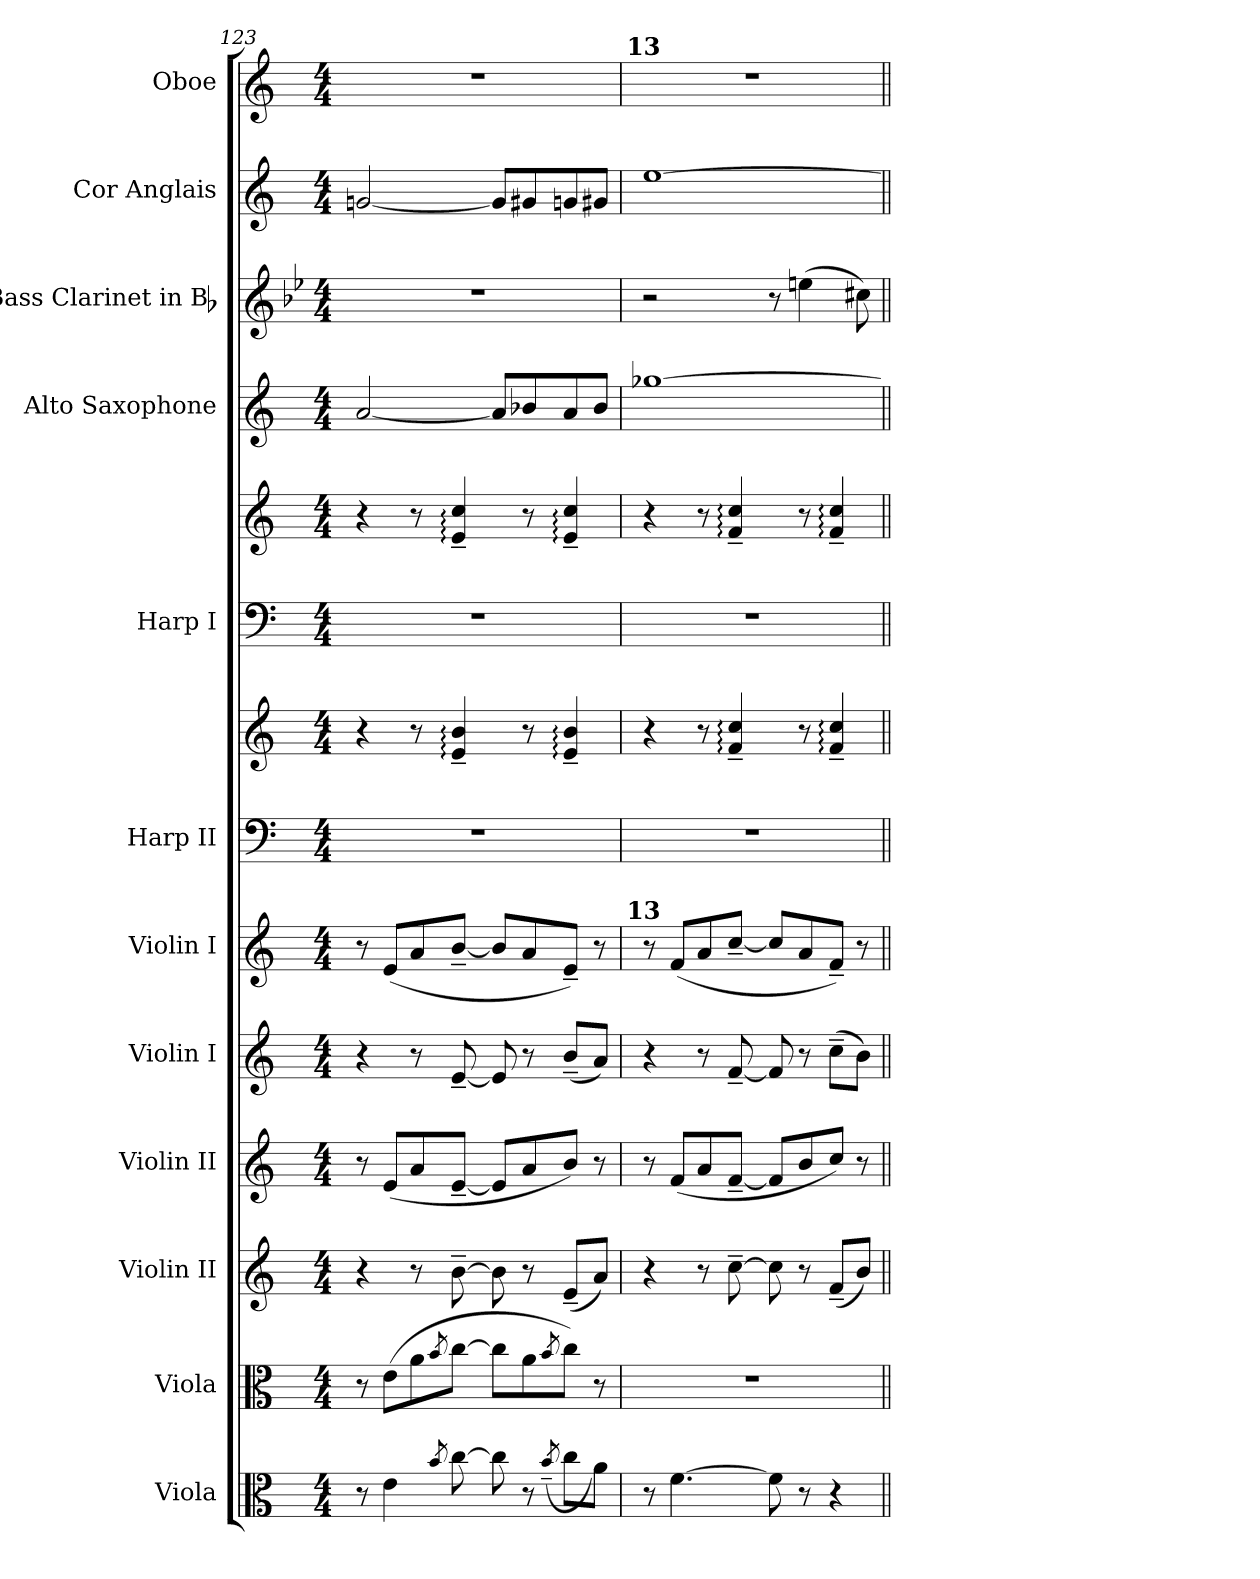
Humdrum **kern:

**kern	**kern	**kern	**kern	**kern	**kern	**kern	**kern	**kern	**kern	**kern	**kern	**kern	**kern
*part12	*part11	*part10	*part9	*part8	*part7	*part6	*part6	*part5	*part5	*part4	*part3	*part2	*part1
*staff14	*staff13	*staff12	*staff11	*staff10	*staff9	*staff8	*staff7	*staff6	*staff5	*staff4	*staff3	*staff2	*staff1
*I"Viola	*I"Viola	*I"Violin II	*I"Violin II	*I"Violin I	*I"Violin I	*I"Harp II	*	*I"Harp I	*	*I"Alto Saxophone	*I"Bass Clarinet in Bb	*I"Cor Anglais	*I"Oboe
*I'Vla.	*I'Vla.	*I'Vln. II	*I'Vln. II	*I'Vln. I	*I'Vln. I	*I'Hp.	*	*I'Hp.	*	*I'Alto Sax.	*I'B. Cl.	*I'C. A.	*I'Ob.
*clefC3	*clefC3	*clefG2	*clefG2	*clefG2	*clefG2	*clefF4	*clefG2	*clefF4	*clefG2	*clefG2	*clefG2	*clefG2	*clefG2
*	*	*	*	*	*	*	*	*	*	*ITrd5c9	*ITrd8c14	*ITrd4c7	*
*k[]	*k[]	*k[]	*k[]	*k[]	*k[]	*k[]	*k[]	*k[]	*k[]	*k[b-e-a-]	*k[b-e-]	*k[b-]	*k[]
*M4/4	*M4/4	*M4/4	*M4/4	*M4/4	*M4/4	*M4/4	*M4/4	*M4/4	*M4/4	*M4/4	*M4/4	*M4/4	*M4/4
=123	=123	=123	=123	=123	=123	=123	=123	=123	=123	=123	=123	=123	=123
8r	8r	4r	8r	4r	8r	1r	4r	1r	4r	[<2ci/	1r	[<2cni/	1r
4ei\	(8ei\L	.	(8ei/L	.	(8ei/L	.	.	.	.	.	.	.	.
.	8ai\	8r	8ai/	8r	8ai/	.	8r	.	8r	.	.	.	.
8qbi/	8qbi/	.	.	.	.	.	.	.	.	.	.	.	.
[>8cci\	[>8cci\J	[>8b~i\	[<8e~i/J	[<8e~i/	[<8b~i/J	.	4ei/:~ 4bi:~	.	4ei/:~ 4cci:~	.	.	.	.
8cci\]	8cci\L]	8bi\]	8ei/L]	8ei/]	8bi/L]	.	.	.	.	8ci/L]	.	8ci/L]	.
8r	8ai\	8r	8ai/	8r	8ai/	.	8r	.	8r	8d-Xi/	.	8c#Xi/	.
(8qb~i/	8qbi/	.	.	.	.	.	.	.	.	.	.	.	.
8cci\L	8cci\J)	(8e~i/L	8bi/J)	(8b~i/L	8e~i/J)	.	4ei/:~ 4bi:~	.	4ei/:~ 4cci:~	8ci/	.	8cni/	.
8ai\J)	8r	8ai/J)	8r	8ai/J)	8r	.	.	.	.	8d-i/J	.	8c#Xi/J	.
=124	=124	=124	=124	=124	=124	=124	=124	=124	=124	=124	=124	=124	=124
!	!	!	!	!	!	!	!	!	!	!	!	!	!LO:TX:a:B:cj:t=13
!	!	!	!	!	!LO:TX:a:B:cj:t=13	!	!	!	!	!	!	!	!
8r	1r	4r	8r	4r	8r	1r	4r	1r	4r	[>1b--Xi	2r	[>1ai	1r
[>4.fi\	.	.	(8fi/L	.	(8fi/L	.	.	.	.	.	.	.	.
.	.	8r	8ai/	8r	8ai/	.	8r	.	8r	.	.	.	.
.	.	[>8cc~i\	[<8f~i/J	[<8f~i/	[<8cc~i/J	.	4fi/:~ 4cci:~	.	4fi/:~ 4cci:~	.	.	.	.
8fi\]	.	8cci\]	8fi/L]	8fi/]	8cci/L]	.	.	.	.	.	8r	.	.
8r	.	8r	8bi/	8r	8ai/	.	8r	.	8r	.	(4eni\	.	.
4r	.	(8f~i/L	8cci/J)	(8cc~i\L	8f~i/J)	.	4fi/:~ 4cci:~	.	4fi/:~ 4cci:~	.	.	.	.
.	.	8bi/J)	8r	8bi\J)	8r	.	.	.	.	.	8c#Xi\)	.	.
=||	=||	=||	=||	=||	=||	=||	=||	=||	=||	=||	=||	=||	=||
*-	*-	*-	*-	*-	*-	*-	*-	*-	*-	*-	*-	*-	*-
